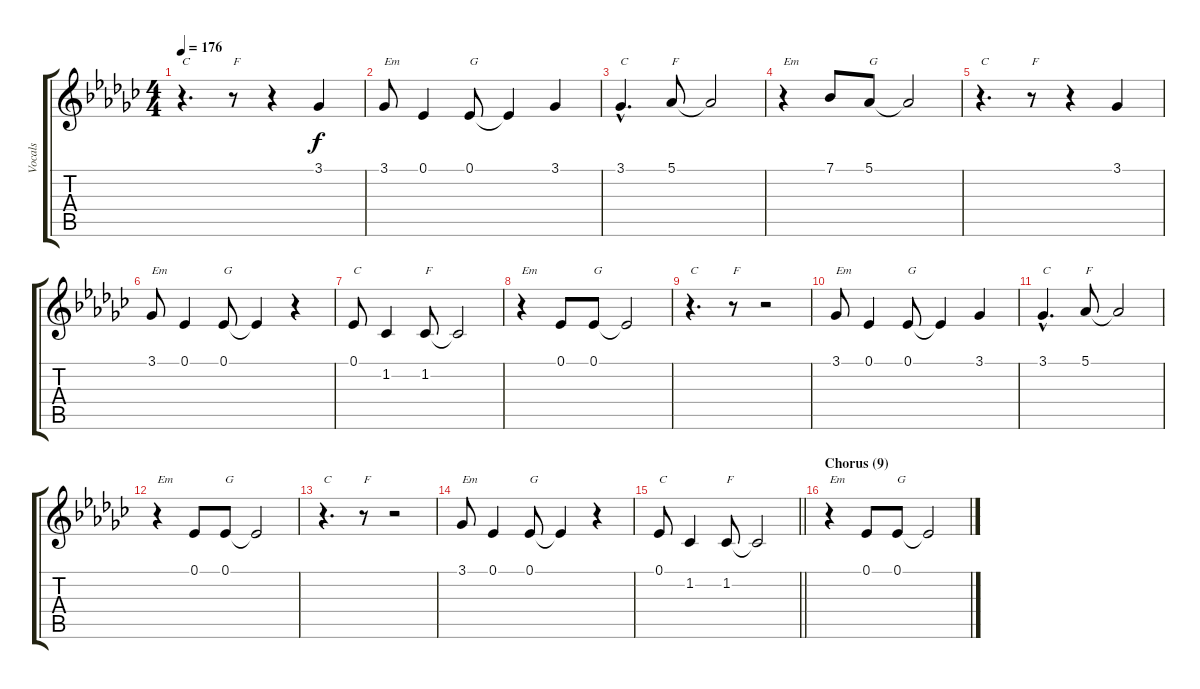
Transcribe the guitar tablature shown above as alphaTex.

\track ("Vocals" "Vocals") {instrument sopranosax}
\staff {score tabs}
\tuning (Eb4 Bb3 Gb3 Db3 Ab2 Eb2) {hide}
\ts (4 4)
\tempo 176
\clef g2
\ks ebminor
r.4{d txt "C" dy f} r.8{txt "F"} r.4 3.1.4 |
3.1.8{txt "Em"} 0.1.4 0.1.8{txt "G"} 0.1{t}.4 3.1.4 |
3.1{hac}.4{d txt "C"} 5.1.8{txt "F"} 5.1{t}.2 |
r.4{txt "Em"} 7.1.8 5.1.8{txt "G"} 5.1{t}.2 |
r.4{d txt "C"} r.8{txt "F"} r.4 3.1.4 |
3.1.8{txt "Em"} 0.1.4 0.1.8{txt "G"} 0.1{t}.4 r.4 |
0.1.8{txt "C"} 1.2.4 1.2.8{txt "F"} 1.2{t}.2 |
r.4{txt "Em"} 0.1.8 0.1.8{txt "G"} 0.1{t}.2 |
r.4{d txt "C"} r.8{txt "F"} r.2 |
3.1.8{txt "Em"} 0.1.4 0.1.8{txt "G"} 0.1{t}.4 3.1.4 |
3.1{hac}.4{d txt "C"} 5.1.8{txt "F"} 5.1{t}.2 |
r.4{txt "Em"} 0.1.8 0.1.8{txt "G"} 0.1{t}.2 |
r.4{d txt "C"} r.8{txt "F"} r.2 |
3.1.8{txt "Em"} 0.1.4 0.1.8{txt "G"} 0.1{t}.4 r.4 |
\barLineRight lightlight
0.1.8{txt "C"} 1.2.4 1.2.8{txt "F"} 1.2{t}.2 |
\section ("" "Chorus (9)")
r.4{txt "Em"} 0.1.8 0.1.8{txt "G"} 0.1{t}.2
